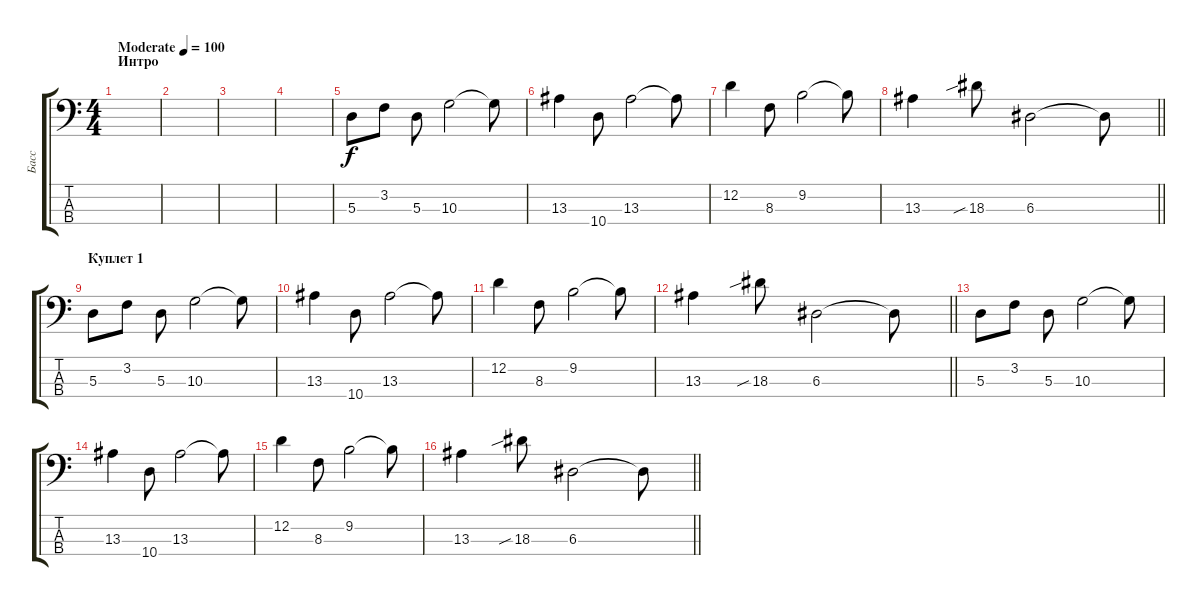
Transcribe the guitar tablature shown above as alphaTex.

\track ("Басс" "Басс") {instrument electricbassfinger}
\staff {score tabs}
\tuning (G2 D2 A1 E1) {hide}
\ts (4 4)
\section ("" "Интро")
\tempo (100 "Moderate")
\clef f4
\ks c
|
|
|
|
5.3.8 3.2.8 5.3.8 10.3.2 10.3{t}.8 |
13.3.4 10.4.8 13.3.2 13.3{t}.8 |
12.2.4 8.3.8 9.2.2 9.2{t}.8 |
\barLineRight lightlight
13.3.4 18.3{sib}.8 6.3.2 6.3{t}.8 |
\section ("" "Куплет 1")
5.3.8 3.2.8 5.3.8 10.3.2 10.3{t}.8 |
13.3.4 10.4.8 13.3.2 13.3{t}.8 |
12.2.4 8.3.8 9.2.2 9.2{t}.8 |
\barLineRight lightlight
13.3.4 18.3{sib}.8 6.3.2 6.3{t}.8 |
5.3.8 3.2.8 5.3.8 10.3.2 10.3{t}.8 |
13.3.4 10.4.8 13.3.2 13.3{t}.8 |
12.2.4 8.3.8 9.2.2 9.2{t}.8 |
\barLineRight lightlight
13.3.4 18.3{sib}.8 6.3.2 6.3{t}.8
